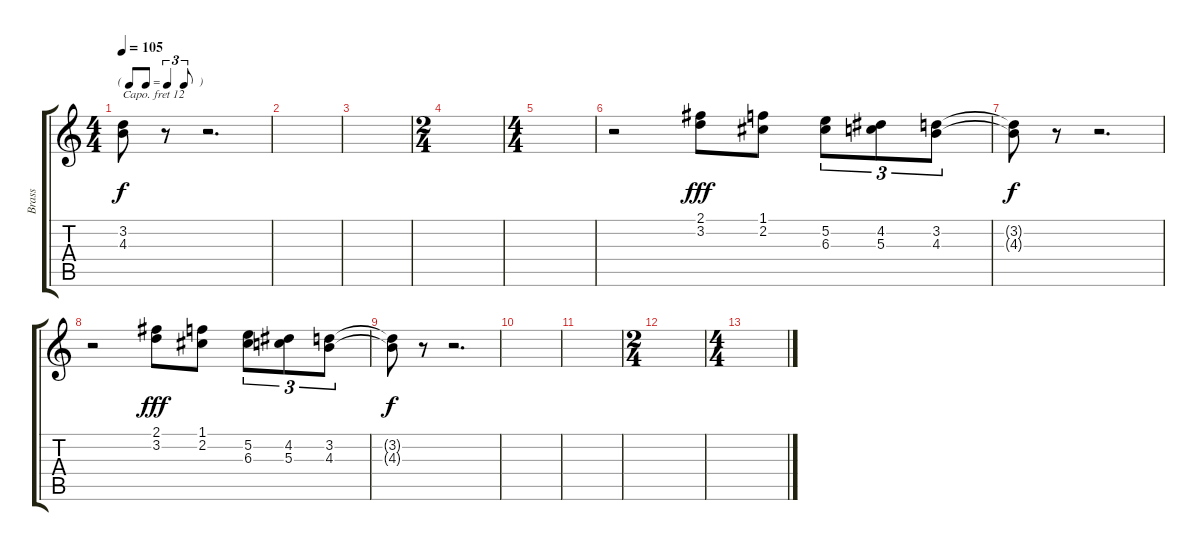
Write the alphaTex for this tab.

\track ("Brass" "Brass") {instrument brasssection}
\staff {score tabs}
\capo 12
\tuning (E4 B3 G3 D3 A2 E2) {hide}
\ts (4 4)
\tf triplet8th
\tempo 105
\clef g2
\ks c
(3.2{t} 4.3{t}).8{dy f} r.8 r.2{d} |
|
|
\ts (2 4)
|
\ts (4 4)
|
r.2 (2.1 3.2).8{dy fff} (1.1 2.2).8 (5.2 6.3).8{tu (3 2)} (4.2 5.3).8{tu (3 2)} (3.2 4.3).8{tu (3 2)} |
(3.2{t} 4.3{t}).8{dy f} r.8 r.2{d} |
r.2 (2.1 3.2).8{dy fff} (1.1 2.2).8 (5.2 6.3).8{tu (3 2)} (4.2 5.3).8{tu (3 2)} (3.2 4.3).8{tu (3 2)} |
(3.2{t} 4.3{t}).8{dy f} r.8 r.2{d} |
|
|
\ts (2 4)
|
\ts (4 4)
